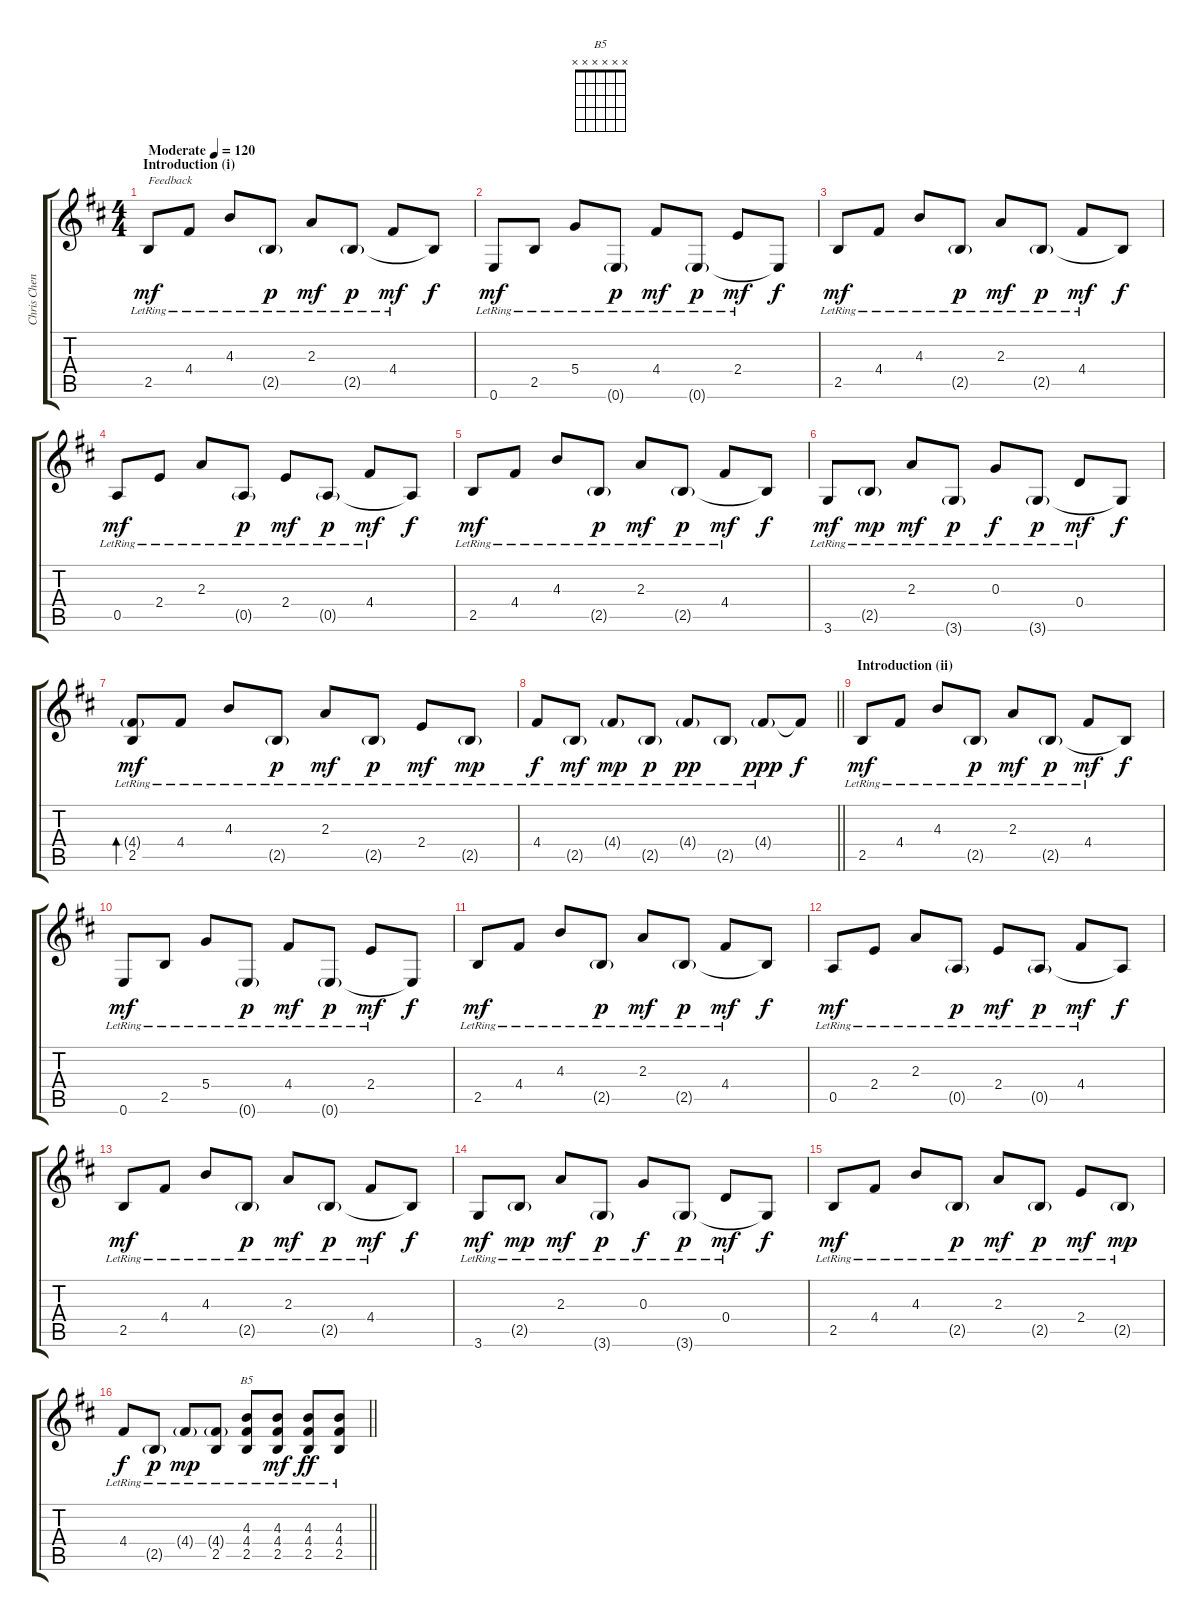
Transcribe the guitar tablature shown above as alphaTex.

\track ("Chris Cheney (Lead Guitar)" "Chris Chen") {instrument electricguitarclean}
\staff {score tabs}
\tuning (E4 B3 G3 D3 A2 E2) {hide}
\chord ("B5" x x x x x x)
\ts (4 4)
\section ("" "Introduction (i)")
\tempo (120 "Moderate")
\clef g2
\ks bminor
2.5{lr}.8{txt "Feedback" dy mf instrument electricguitarclean} 4.4{lr}.8 4.3{lr}.8 2.5{g lr}.8{dy p} 2.3{lr}.8{dy mf} 2.5{g lr}.8{dy p} 4.4{lr}.8{dy mf} 2.5{t}.8{dy f} |
0.6{lr}.8{dy mf} 2.5{lr}.8 5.4{lr}.8 0.6{g lr}.8{dy p} 4.4{lr}.8{dy mf} 0.6{g lr}.8{dy p} 2.4{lr}.8{dy mf} 0.6{t}.8{dy f} |
2.5{lr}.8{dy mf} 4.4{lr}.8 4.3{lr}.8 2.5{g lr}.8{dy p} 2.3{lr}.8{dy mf} 2.5{g lr}.8{dy p} 4.4{lr}.8{dy mf} 2.5{t}.8{dy f} |
0.5{lr}.8{dy mf} 2.4{lr}.8 2.3{lr}.8 0.5{g lr}.8{dy p} 2.4{lr}.8{dy mf} 0.5{g lr}.8{dy p} 4.4{lr}.8{dy mf} 0.5{t}.8{dy f} |
2.5{lr}.8{dy mf} 4.4{lr}.8 4.3{lr}.8 2.5{g lr}.8{dy p} 2.3{lr}.8{dy mf} 2.5{g lr}.8{dy p} 4.4{lr}.8{dy mf} 2.5{t}.8{dy f} |
3.6{lr}.8{dy mf} 2.5{g lr}.8{dy mp} 2.3{lr}.8{dy mf} 3.6{g lr}.8{dy p} 0.3{lr}.8{dy f} 3.6{g lr}.8{dy p} 0.4{lr}.8{dy mf} 3.6{t}.8{dy f} |
(4.4{g} 2.5{lr}).8{bd 240 dy mf} 4.4{lr}.8 4.3{lr}.8 2.5{g lr}.8{dy p} 2.3{lr}.8{dy mf} 2.5{g lr}.8{dy p} 2.4{lr}.8{dy mf} 2.5{g lr}.8{dy mp} |
\barLineRight lightlight
4.4{lr}.8{dy f} 2.5{g lr}.8{dy mf} 4.4{g lr}.8{dy mp} 2.5{g lr}.8{dy p} 4.4{g lr}.8{dy pp} 2.5{g lr}.8 4.4{g lr}.8{dy ppp} 4.4{t}.8{dy f} |
\section ("" "Introduction (ii)")
2.5{lr}.8{dy mf} 4.4{lr}.8 4.3{lr}.8 2.5{g lr}.8{dy p} 2.3{lr}.8{dy mf} 2.5{g lr}.8{dy p} 4.4{lr}.8{dy mf} 2.5{t}.8{dy f} |
0.6{lr}.8{dy mf} 2.5{lr}.8 5.4{lr}.8 0.6{g lr}.8{dy p} 4.4{lr}.8{dy mf} 0.6{g lr}.8{dy p} 2.4{lr}.8{dy mf} 0.6{t}.8{dy f} |
2.5{lr}.8{dy mf} 4.4{lr}.8 4.3{lr}.8 2.5{g lr}.8{dy p} 2.3{lr}.8{dy mf} 2.5{g lr}.8{dy p} 4.4{lr}.8{dy mf} 2.5{t}.8{dy f} |
0.5{lr}.8{dy mf} 2.4{lr}.8 2.3{lr}.8 0.5{g lr}.8{dy p} 2.4{lr}.8{dy mf} 0.5{g lr}.8{dy p} 4.4{lr}.8{dy mf} 0.5{t}.8{dy f} |
2.5{lr}.8{dy mf} 4.4{lr}.8 4.3{lr}.8 2.5{g lr}.8{dy p} 2.3{lr}.8{dy mf} 2.5{g lr}.8{dy p} 4.4{lr}.8{dy mf} 2.5{t}.8{dy f} |
3.6{lr}.8{dy mf} 2.5{g lr}.8{dy mp} 2.3{lr}.8{dy mf} 3.6{g lr}.8{dy p} 0.3{lr}.8{dy f} 3.6{g lr}.8{dy p} 0.4{lr}.8{dy mf} 3.6{t}.8{dy f} |
2.5{lr}.8{dy mf} 4.4{lr}.8 4.3{lr}.8 2.5{g lr}.8{dy p} 2.3{lr}.8{dy mf} 2.5{g lr}.8{dy p} 2.4{lr}.8{dy mf} 2.5{g lr}.8{dy mp} |
\barLineRight lightlight
4.4{lr}.8{dy f} 2.5{g lr}.8{dy p} 4.4{g lr}.8{dy mp} (4.4{g lr} 2.5{lr}).8 (4.3{lr} 4.4{lr} 2.5{lr}).8{ch "B5"} (4.3{lr} 4.4{lr} 2.5{lr}).8{dy mf} (4.3{lr} 4.4{lr} 2.5{lr}).8{dy ff} (4.3{lr} 4.4{lr} 2.5{lr}).8
